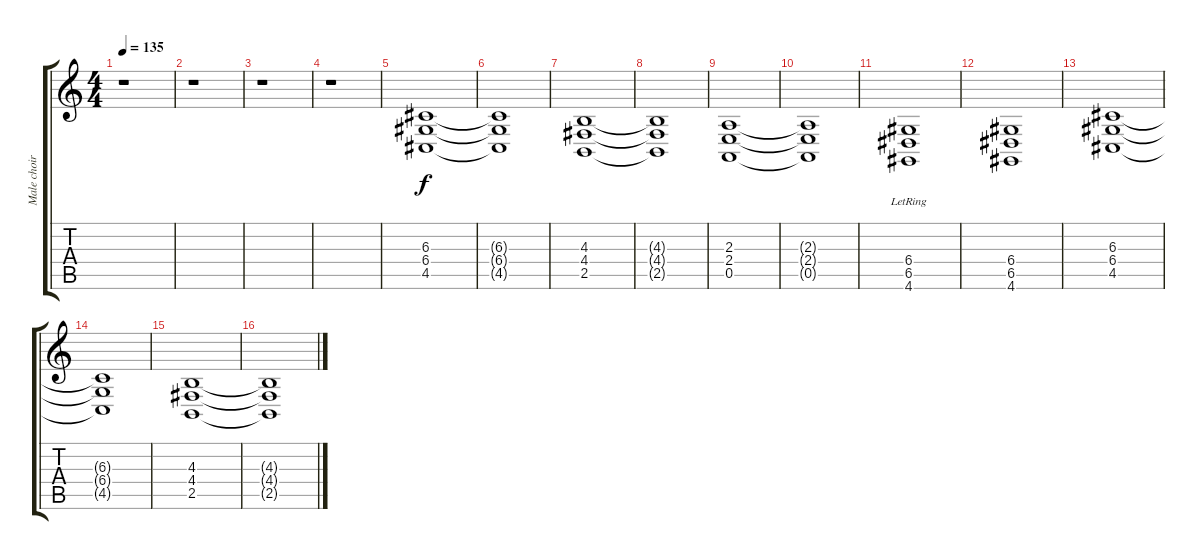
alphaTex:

\track ("Male choir" "Male choir") {instrument synthvoice}
\staff {score tabs}
\tuning (E4 B3 G3 D3 A2 E2) {hide}
\ts (4 4)
\tempo 135
\clef g2
\ks c
r.1{dy f} |
r.1 |
r.1 |
r.1 |
(6.3 6.4 4.5).1 |
(6.3{t} 6.4{t} 4.5{t}).1 |
(4.3 4.4 2.5).1 |
(4.3{t} 4.4{t} 2.5{t}).1 |
(2.3 2.4 0.5).1 |
(2.3{t} 2.4{t} 0.5{t}).1 |
(6.4{lr} 6.5{lr} 4.6{lr}).1 |
(6.4 6.5 4.6).1 |
(6.3 6.4 4.5).1 |
(6.3{t} 6.4{t} 4.5{t}).1 |
(4.3 4.4 2.5).1 |
(4.3{t} 4.4{t} 2.5{t}).1
